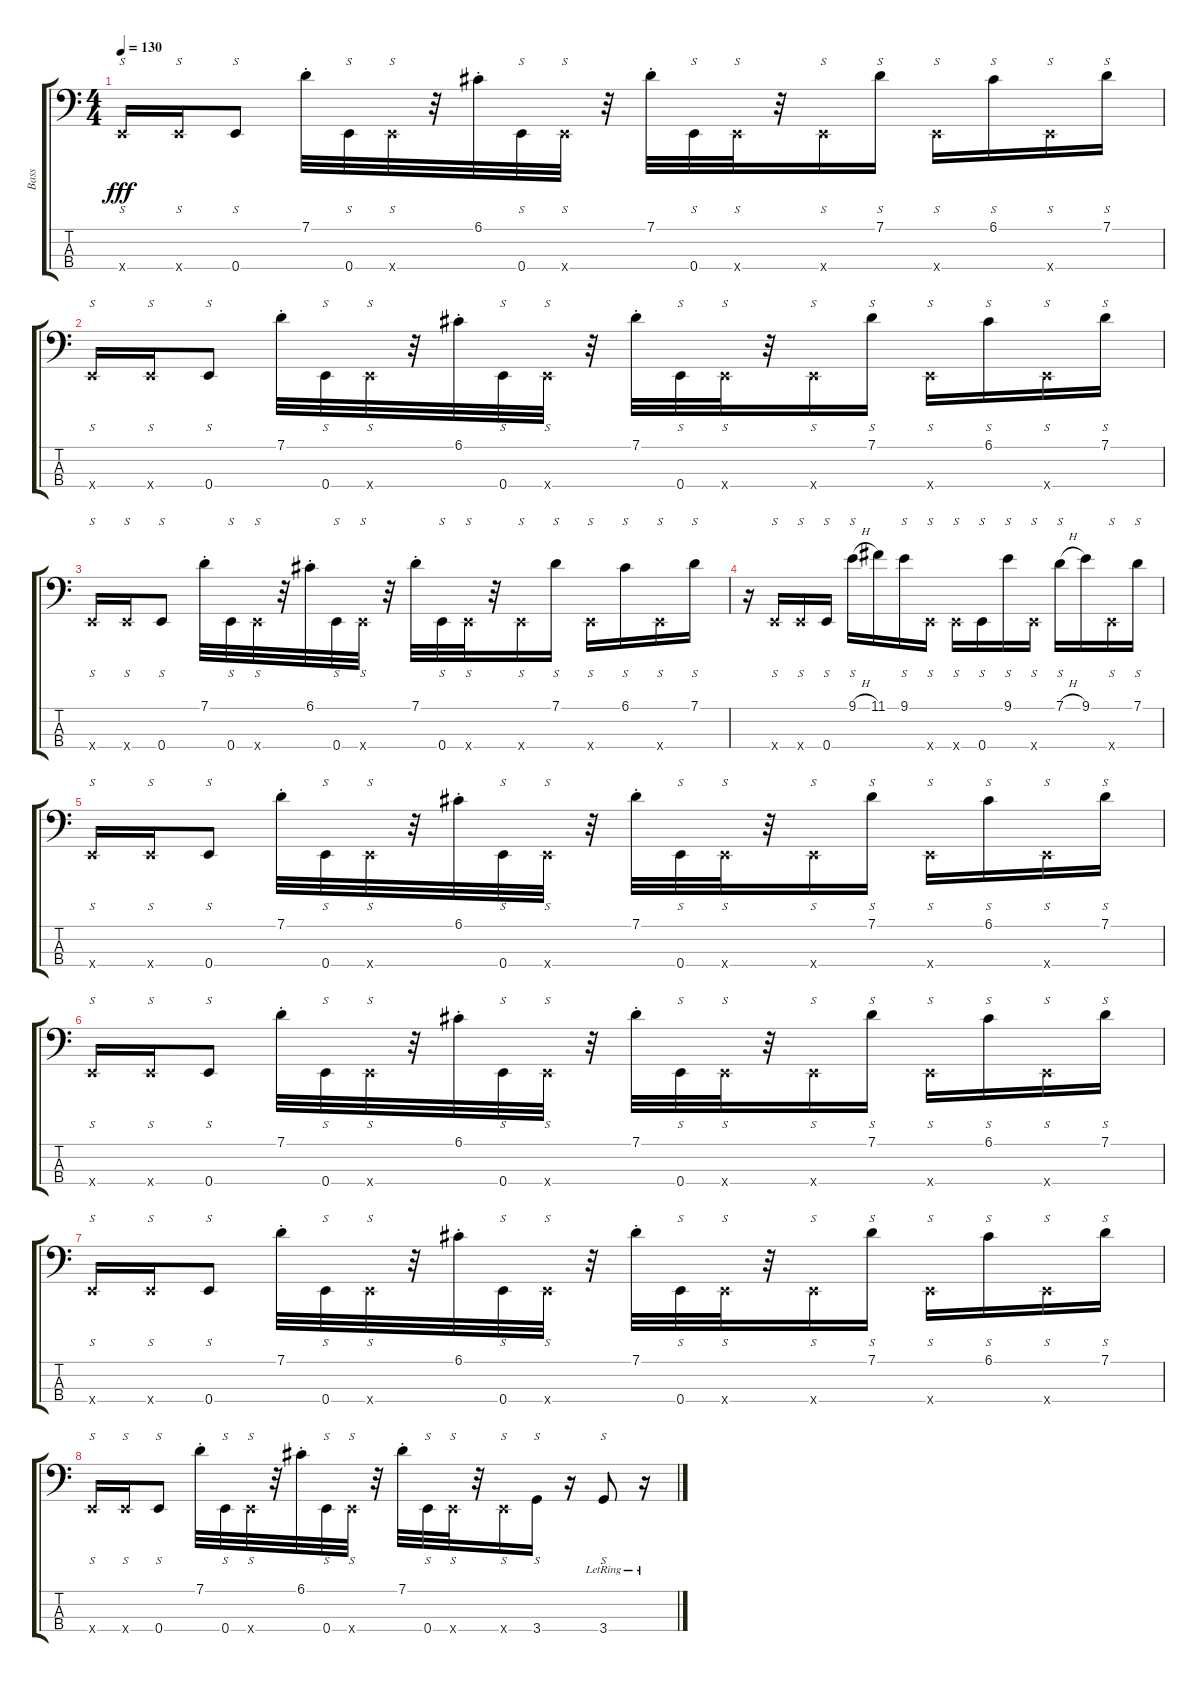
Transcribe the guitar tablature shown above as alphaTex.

\track ("Bass" "Bass") {solo instrument slapbass1}
\staff {score tabs}
\tuning (G2 D2 A1 E1) {hide}
\ts (4 4)
\tempo 130
\clef f4
\ks c
0.4{x}.16{s dy fff} 0.4{x}.16{s} 0.4.8{s} 7.1{st}.32 0.4.32{s} 0.4{x}.32{s} r.32 6.1{st}.32 0.4.32{s} 0.4{x}.32{s} r.32 7.1{st}.32 0.4.32{s} 0.4{x}.32{s} r.32 0.4{x}.16{s} 7.1.16{s} 0.4{x}.16{s} 6.1.16{s} 0.4{x}.16{s} 7.1.16{s} |
0.4{x}.16{s} 0.4{x}.16{s} 0.4.8{s} 7.1{st}.32 0.4.32{s} 0.4{x}.32{s} r.32 6.1{st}.32 0.4.32{s} 0.4{x}.32{s} r.32 7.1{st}.32 0.4.32{s} 0.4{x}.32{s} r.32 0.4{x}.16{s} 7.1.16{s} 0.4{x}.16{s} 6.1.16{s} 0.4{x}.16{s} 7.1.16{s} |
0.4{x}.16{s} 0.4{x}.16{s} 0.4.8{s} 7.1{st}.32 0.4.32{s} 0.4{x}.32{s} r.32 6.1{st}.32 0.4.32{s} 0.4{x}.32{s} r.32 7.1{st}.32 0.4.32{s} 0.4{x}.32{s} r.32 0.4{x}.16{s} 7.1.16{s} 0.4{x}.16{s} 6.1.16{s} 0.4{x}.16{s} 7.1.16{s} |
r.16 0.4{x}.16{s} 0.4{x}.16{s} 0.4.16{s} 9.1{h}.16{s} 11.1.16 9.1.16{s} 0.4{x}.16{s} 0.4{x}.16{s} 0.4.16{s} 9.1.16{s} 0.4{x}.16{s} 7.1{h}.16{s} 9.1.16 0.4{x}.16{s} 7.1.16{s} |
0.4{x}.16{s} 0.4{x}.16{s} 0.4.8{s} 7.1{st}.32 0.4.32{s} 0.4{x}.32{s} r.32 6.1{st}.32 0.4.32{s} 0.4{x}.32{s} r.32 7.1{st}.32 0.4.32{s} 0.4{x}.32{s} r.32 0.4{x}.16{s} 7.1.16{s} 0.4{x}.16{s} 6.1.16{s} 0.4{x}.16{s} 7.1.16{s} |
0.4{x}.16{s} 0.4{x}.16{s} 0.4.8{s} 7.1{st}.32 0.4.32{s} 0.4{x}.32{s} r.32 6.1{st}.32 0.4.32{s} 0.4{x}.32{s} r.32 7.1{st}.32 0.4.32{s} 0.4{x}.32{s} r.32 0.4{x}.16{s} 7.1.16{s} 0.4{x}.16{s} 6.1.16{s} 0.4{x}.16{s} 7.1.16{s} |
0.4{x}.16{s} 0.4{x}.16{s} 0.4.8{s} 7.1{st}.32 0.4.32{s} 0.4{x}.32{s} r.32 6.1{st}.32 0.4.32{s} 0.4{x}.32{s} r.32 7.1{st}.32 0.4.32{s} 0.4{x}.32{s} r.32 0.4{x}.16{s} 7.1.16{s} 0.4{x}.16{s} 6.1.16{s} 0.4{x}.16{s} 7.1.16{s} |
0.4{x}.16{s} 0.4{x}.16{s} 0.4.8{s} 7.1{st}.32 0.4.32{s} 0.4{x}.32{s} r.32 6.1{st}.32 0.4.32{s} 0.4{x}.32{s} r.32 7.1{st}.32 0.4.32{s} 0.4{x}.32{s} r.32 0.4{x}.16{s} 3.4.16{s} r.16 3.4{lr}.8{s} r.16
